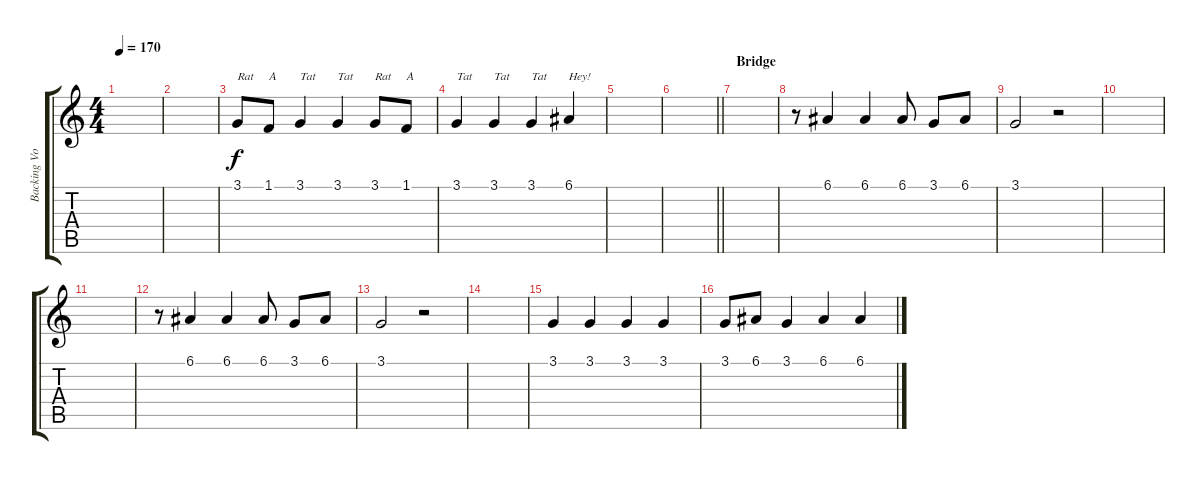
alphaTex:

\track ("Backing Vocals" "Backing Vo") {instrument bassoon}
\staff {score tabs}
\tuning (E4 B3 G3 D3 A2 E2) {hide}
\ts (4 4)
\tempo 170
\clef g2
\ks c
|
|
3.1.8{txt "Rat"} 1.1.8{txt "A"} 3.1.4{txt "Tat"} 3.1.4{txt "Tat"} 3.1.8{txt "Rat"} 1.1.8{txt "A"} |
3.1.4{txt "Tat"} 3.1.4{txt "Tat"} 3.1.4{txt "Tat"} 6.1.4{txt "Hey!"} |
|
\barLineRight lightlight
|
\section ("" "Bridge")
|
r.8 6.1.4 6.1.4 6.1.8 3.1.8 6.1.8 |
3.1.2 r.2 |
|
|
r.8 6.1.4 6.1.4 6.1.8 3.1.8 6.1.8 |
3.1.2 r.2 |
|
3.1.4 3.1.4 3.1.4 3.1.4 |
3.1.8 6.1.8 3.1.4 6.1.4 6.1.4
